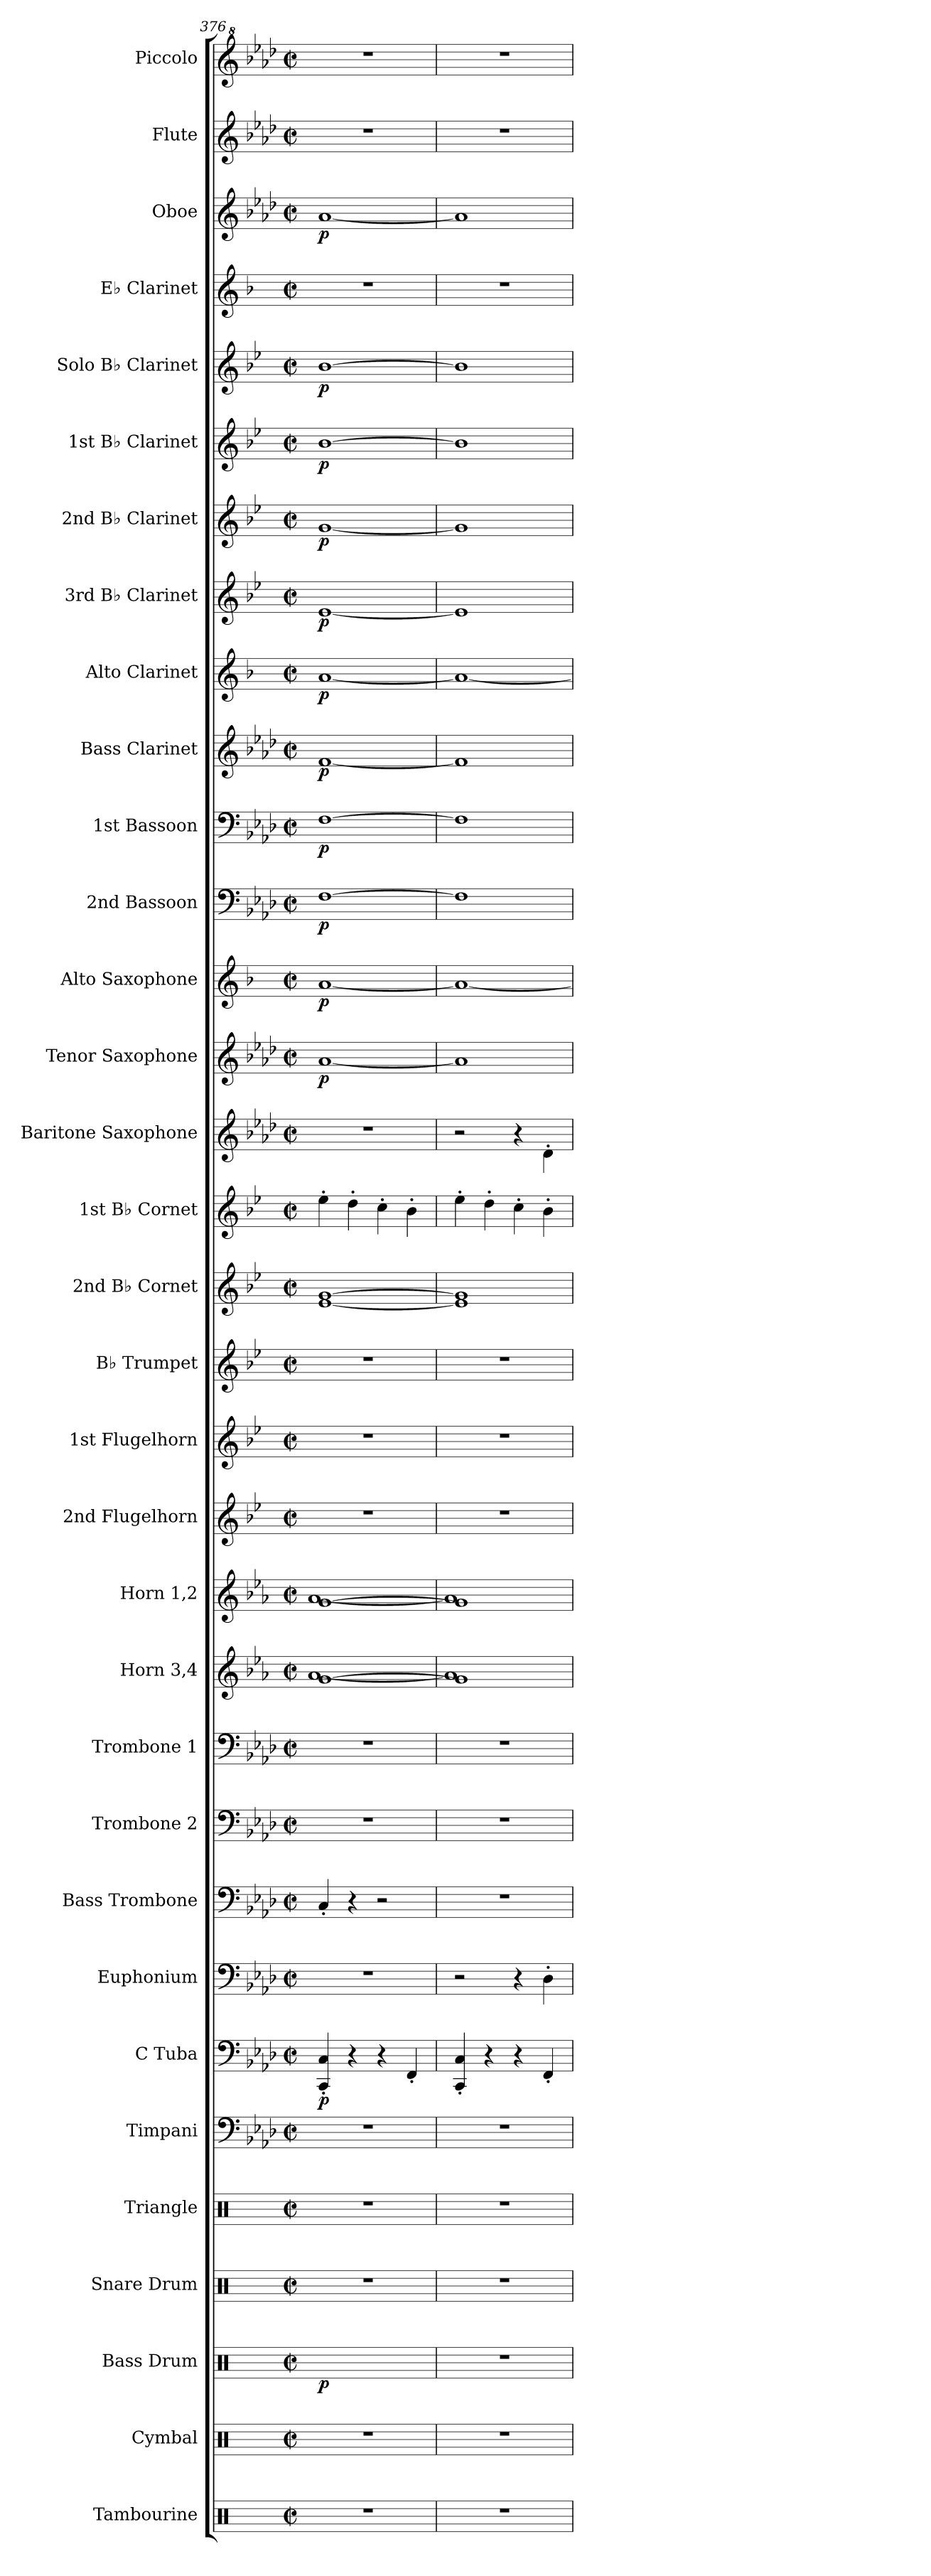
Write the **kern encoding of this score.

**kern	**kern	**kern	**dynam	**kern	**kern	**kern	**kern	**dynam	**kern	**kern	**kern	**kern	**kern	**kern	**kern	**kern	**kern	**kern	**kern	**kern	**kern	**dynam	**kern	**dynam	**kern	**dynam	**kern	**dynam	**kern	**dynam	**kern	**dynam	**kern	**dynam	**kern	**dynam	**kern	**dynam	**kern	**dynam	**kern	**kern	**dynam	**kern	**kern
*part33	*part32	*part31	*part31	*part30	*part29	*part28	*part27	*part27	*part26	*part25	*part24	*part23	*part22	*part21	*part20	*part19	*part18	*part17	*part16	*part15	*part14	*part14	*part13	*part13	*part12	*part12	*part11	*part11	*part10	*part10	*part9	*part9	*part8	*part8	*part7	*part7	*part6	*part6	*part5	*part5	*part4	*part3	*part3	*part2	*part1
*staff33	*staff32	*staff31	*staff31	*staff30	*staff29	*staff28	*staff27	*staff27	*staff26	*staff25	*staff24	*staff23	*staff22	*staff21	*staff20	*staff19	*staff18	*staff17	*staff16	*staff15	*staff14	*staff14	*staff13	*staff13	*staff12	*staff12	*staff11	*staff11	*staff10	*staff10	*staff9	*staff9	*staff8	*staff8	*staff7	*staff7	*staff6	*staff6	*staff5	*staff5	*staff4	*staff3	*staff3	*staff2	*staff1
*I"Tambourine	*I"Cymbal	*I"Bass Drum	*	*I"Snare Drum	*I"Triangle	*I"Timpani	*I"C Tuba	*	*I"Euphonium	*I"Bass Trombone	*I"Trombone 2	*I"Trombone 1	*I"Horn 3,4	*I"Horn 1,2	*I"2nd Flugelhorn	*I"1st Flugelhorn	*I"B♭ Trumpet	*I"2nd B♭ Cornet	*I"1st B♭ Cornet	*I"Baritone Saxophone	*I"Tenor Saxophone	*	*I"Alto Saxophone	*	*I"2nd Bassoon	*	*I"1st Bassoon	*	*I"Bass Clarinet	*	*I"Alto Clarinet	*	*I"3rd B♭ Clarinet	*	*I"2nd B♭ Clarinet	*	*I"1st B♭ Clarinet	*	*I"Solo B♭ Clarinet	*	*I"E♭ Clarinet	*I"Oboe	*	*I"Flute	*I"Piccolo
*I'Tamb.	*I'Cym.	*I'B. Dr.	*	*I'Sn. Dr.	*I'Trgl.	*I'Timp.	*I'C Tu.	*	*I'Eu.	*I'B. Trb.	*I'Trb. 2	*I'Trb. 1	*I'Hn. 3,4	*I'Hn. 1,2	*I'2nd Flghn.	*I'1st Flghn.	*I'B♭ Tpt.	*I'2nd B♭ Cnt.	*I'1st B♭ Cnt.	*I'Bar. Sax.	*I'T. Sax.	*	*I'A. Sax.	*	*I'2nd Bsn.	*	*I'1st Bsn.	*	*I'B. Cl.	*	*I'A. Cl.	*	*I'3rd B♭ Cl.	*	*I'2nd B♭ Cl.	*	*I'1st B♭ Cl.	*	*I'Solo B♭ Cl.	*	*I'E♭ Cl.	*I'Ob.	*	*I'Fl.	*I'Picc.
*clefX	*clefX	*clefX	*	*clefX	*clefX	*clefF4	*clefF4	*	*clefF4	*clefF4	*clefF4	*clefF4	*clefG2	*clefG2	*clefG2	*clefG2	*clefG2	*clefG2	*clefG2	*clefG2	*clefG2	*	*clefG2	*	*clefF4	*	*clefF4	*	*clefG2	*	*clefG2	*	*clefG2	*	*clefG2	*	*clefG2	*	*clefG2	*	*clefG2	*clefG2	*	*clefG2	*clefG^2
*	*	*	*	*	*	*	*	*	*	*	*	*	*ITrd4c7	*ITrd4c7	*ITrd1c2	*ITrd1c2	*ITrd1c2	*ITrd1c2	*ITrd1c2	*ITrd12c21	*ITrd8c14	*	*ITrd5c9	*	*	*	*	*	*ITrd8c14	*	*ITrd5c9	*	*ITrd1c2	*	*ITrd1c2	*	*ITrd1c2	*	*ITrd1c2	*	*ITrd-2c-3	*	*	*	*ITrd-7c-12
*k[]	*k[]	*k[]	*	*k[]	*k[]	*k[b-e-a-d-]	*k[b-e-a-d-]	*	*k[b-e-a-d-]	*k[b-e-a-d-]	*k[b-e-a-d-]	*k[b-e-a-d-]	*k[b-e-a-d-]	*k[b-e-a-d-]	*k[b-e-a-d-]	*k[b-e-a-d-]	*k[b-e-a-d-]	*k[b-e-a-d-]	*k[b-e-a-d-]	*k[b-e-a-d-]	*k[b-e-a-d-]	*	*k[b-e-a-d-]	*	*k[b-e-a-d-]	*	*k[b-e-a-d-]	*	*k[b-e-a-d-]	*	*k[b-e-a-d-]	*	*k[b-e-a-d-]	*	*k[b-e-a-d-]	*	*k[b-e-a-d-]	*	*k[b-e-a-d-]	*	*k[b-e-a-d-]	*k[b-e-a-d-]	*	*k[b-e-a-d-]	*k[b-e-a-d-]
*C:	*C:	*C:	*	*C:	*C:	*A-:	*A-:	*	*A-:	*A-:	*A-:	*A-:	*A-:	*A-:	*A-:	*A-:	*A-:	*A-:	*A-:	*A-:	*A-:	*	*A-:	*	*A-:	*	*A-:	*	*A-:	*	*A-:	*	*A-:	*	*A-:	*	*A-:	*	*A-:	*	*A-:	*A-:	*	*A-:	*A-:
*M2/2	*M2/2	*M2/2	*	*M2/2	*M2/2	*M2/2	*M2/2	*	*M2/2	*M2/2	*M2/2	*M2/2	*M2/2	*M2/2	*M2/2	*M2/2	*M2/2	*M2/2	*M2/2	*M2/2	*M2/2	*	*M2/2	*	*M2/2	*	*M2/2	*	*M2/2	*	*M2/2	*	*M2/2	*	*M2/2	*	*M2/2	*	*M2/2	*	*M2/2	*M2/2	*	*M2/2	*M2/2
*met(c|)	*met(c|)	*met(c|)	*	*met(c|)	*met(c|)	*met(c|)	*met(c|)	*	*met(c|)	*met(c|)	*met(c|)	*met(c|)	*met(c|)	*met(c|)	*met(c|)	*met(c|)	*met(c|)	*met(c|)	*met(c|)	*met(c|)	*met(c|)	*	*met(c|)	*	*met(c|)	*	*met(c|)	*	*met(c|)	*	*met(c|)	*	*met(c|)	*	*met(c|)	*	*met(c|)	*	*met(c|)	*	*met(c|)	*met(c|)	*	*met(c|)	*met(c|)
=376	=376	=376	=376	=376	=376	=376	=376	=376	=376	=376	=376	=376	=376	=376	=376	=376	=376	=376	=376	=376	=376	=376	=376	=376	=376	=376	=376	=376	=376	=376	=376	=376	=376	=376	=376	=376	=376	=376	=376	=376	=376	=376	=376	=376	=376
*	*	*	*	*	*	*	*	*	*	*	*	*	*^	*^	*	*	*	*	*	*	*	*	*	*	*	*	*	*	*	*	*	*	*	*	*	*	*	*	*	*	*	*	*	*	*
!	!	!	!LO:DY:b	!	!	!	!	!LO:DY:b	!	!	!	!	!	!	!	!	!	!	!	!	!	!	!	!LO:DY:b	!	!LO:DY:b	!	!LO:DY:b	!	!LO:DY:b	!	!LO:DY:b	!	!LO:DY:b	!	!LO:DY:b	!	!LO:DY:b	!	!LO:DY:b	!	!LO:DY:b	!	!	!LO:DY:b	!	!
1r	1r	1R	p	1r	1r	1r	4CC/' 4C/'	p	1r	4C'/	1r	1r	[1c	[1d-	[1c	[1d-	1r	1r	1r	[1d- [1f	4dd-'\	1r	[1A-	p	[1c	p	[1F	p	[1F	p	[1F	p	[1c	p	[1d-	p	[1f	p	[1a-	p	[1a-	p	1r	[1a-	p	1r	1r
.	.	.	.	.	.	.	4r	.	.	4r	.	.	.	.	.	.	.	.	.	.	4cc'\	.	.	.	.	.	.	.	.	.	.	.	.	.	.	.	.	.	.	.	.	.	.	.	.	.	.
.	.	.	.	.	.	.	4r	.	.	2r	.	.	.	.	.	.	.	.	.	.	4b-'\	.	.	.	.	.	.	.	.	.	.	.	.	.	.	.	.	.	.	.	.	.	.	.	.	.	.
.	.	.	.	.	.	.	4FF'/	.	.	.	.	.	.	.	.	.	.	.	.	.	4a-'\	.	.	.	.	.	.	.	.	.	.	.	.	.	.	.	.	.	.	.	.	.	.	.	.	.	.
=377	=377	=377	=377	=377	=377	=377	=377	=377	=377	=377	=377	=377	=377	=377	=377	=377	=377	=377	=377	=377	=377	=377	=377	=377	=377	=377	=377	=377	=377	=377	=377	=377	=377	=377	=377	=377	=377	=377	=377	=377	=377	=377	=377	=377	=377	=377	=377
1r	1r	1r	.	1r	1r	1r	4CC/' 4C/'	.	2r	1r	1r	1r	1c]	1d-]	1c]	1d-]	1r	1r	1r	1d-] 1f]	4dd-'\	2r	1A-]	.	1c_	.	1F]	.	1F]	.	1F]	.	1c_	.	1d-]	.	1f]	.	1a-]	.	1a-]	.	1r	1a-]	.	1r	1r
.	.	.	.	.	.	.	4r	.	.	.	.	.	.	.	.	.	.	.	.	.	4cc'\	.	.	.	.	.	.	.	.	.	.	.	.	.	.	.	.	.	.	.	.	.	.	.	.	.	.
.	.	.	.	.	.	.	4r	.	4r	.	.	.	.	.	.	.	.	.	.	.	4b-'\	4r	.	.	.	.	.	.	.	.	.	.	.	.	.	.	.	.	.	.	.	.	.	.	.	.	.
.	.	.	.	.	.	.	4FF'/	.	4D-'\	.	.	.	.	.	.	.	.	.	.	.	4a-'\	4D-'\	.	.	.	.	.	.	.	.	.	.	.	.	.	.	.	.	.	.	.	.	.	.	.	.	.
*	*	*	*	*	*	*	*	*	*	*	*	*	*v	*v	*	*	*	*	*	*	*	*	*	*	*	*	*	*	*	*	*	*	*	*	*	*	*	*	*	*	*	*	*	*	*	*	*
*	*	*	*	*	*	*	*	*	*	*	*	*	*	*v	*v	*	*	*	*	*	*	*	*	*	*	*	*	*	*	*	*	*	*	*	*	*	*	*	*	*	*	*	*	*	*	*
=	=	=	=	=	=	=	=	=	=	=	=	=	=	=	=	=	=	=	=	=	=	=	=	=	=	=	=	=	=	=	=	=	=	=	=	=	=	=	=	=	=	=	=	=	=
*-	*-	*-	*-	*-	*-	*-	*-	*-	*-	*-	*-	*-	*-	*-	*-	*-	*-	*-	*-	*-	*-	*-	*-	*-	*-	*-	*-	*-	*-	*-	*-	*-	*-	*-	*-	*-	*-	*-	*-	*-	*-	*-	*-	*-	*-
